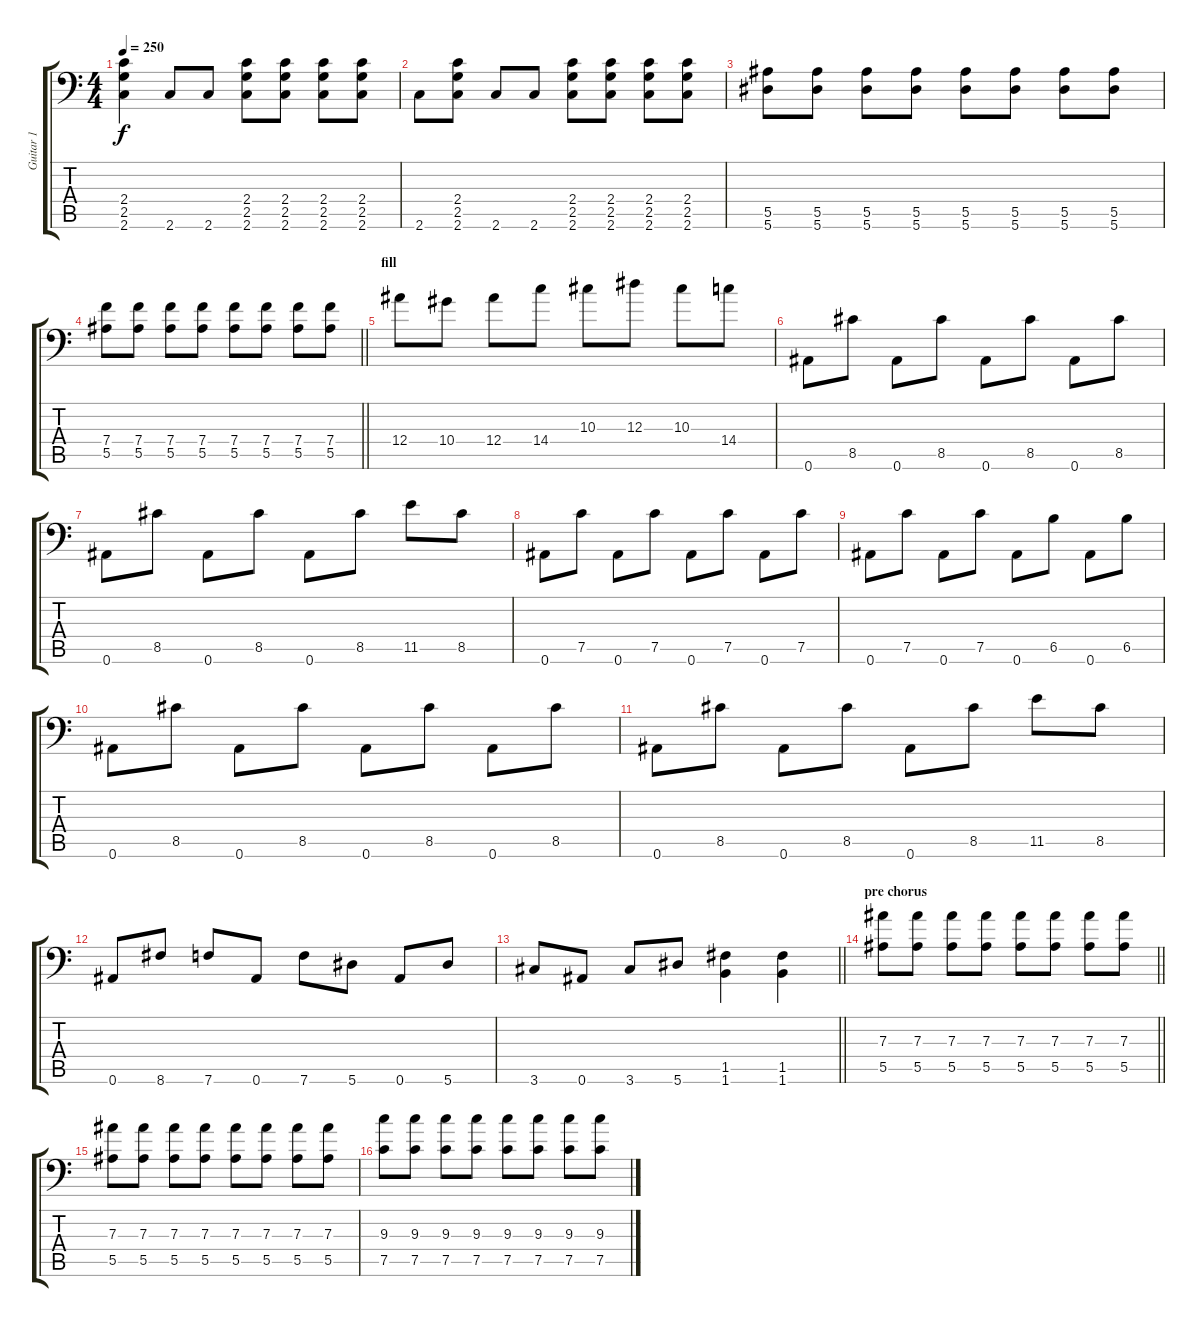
\track ("Guitar 1" "Guitar 1") {instrument distortionguitar}
\staff {score tabs}
\tuning (C4 G3 Eb3 Bb2 F2 Bb1) {hide}
\ts (4 4)
\tempo 250
\clef f4
\ks c
(2.4 2.5 2.6).4{dy f} 2.6.8 2.6.8 (2.4 2.5 2.6).8 (2.4 2.5 2.6).8 (2.4 2.5 2.6).8 (2.4 2.5 2.6).8 |
2.6.8 (2.4 2.5 2.6).8 2.6.8 2.6.8 (2.4 2.5 2.6).8 (2.4 2.5 2.6).8 (2.4 2.5 2.6).8 (2.4 2.5 2.6).8 |
(5.5 5.6).8 (5.5 5.6).8 (5.5 5.6).8 (5.5 5.6).8 (5.5 5.6).8 (5.5 5.6).8 (5.5 5.6).8 (5.5 5.6).8 |
\barLineRight lightlight
(7.4 5.5).8 (7.4 5.5).8 (7.4 5.5).8 (7.4 5.5).8 (7.4 5.5).8 (7.4 5.5).8 (7.4 5.5).8 (7.4 5.5).8 |
\section ("" "fill")
12.4.8 10.4.8 12.4.8 14.4.8 10.3.8 12.3.8 10.3.8 14.4.8 |
0.6.8 8.5.8 0.6.8 8.5.8 0.6.8 8.5.8 0.6.8 8.5.8 |
0.6.8 8.5.8 0.6.8 8.5.8 0.6.8 8.5.8 11.5.8 8.5.8 |
0.6.8 7.5.8 0.6.8 7.5.8 0.6.8 7.5.8 0.6.8 7.5.8 |
0.6.8 7.5.8 0.6.8 7.5.8 0.6.8 6.5.8 0.6.8 6.5.8 |
0.6.8 8.5.8 0.6.8 8.5.8 0.6.8 8.5.8 0.6.8 8.5.8 |
0.6.8 8.5.8 0.6.8 8.5.8 0.6.8 8.5.8 11.5.8 8.5.8 |
0.6.8 8.6.8 7.6.8 0.6.8 7.6.8 5.6.8 0.6.8 5.6.8 |
\barLineRight lightlight
3.6.8 0.6.8 3.6.8 5.6.8 (1.5 1.6).4 (1.5 1.6).4 |
\section ("" "pre chorus")
\barLineRight lightlight
(7.3 5.5).8 (7.3 5.5).8 (7.3 5.5).8 (7.3 5.5).8 (7.3 5.5).8 (7.3 5.5).8 (7.3 5.5).8 (7.3 5.5).8 |
(7.3 5.5).8 (7.3 5.5).8 (7.3 5.5).8 (7.3 5.5).8 (7.3 5.5).8 (7.3 5.5).8 (7.3 5.5).8 (7.3 5.5).8 |
(9.3 7.5).8 (9.3 7.5).8 (9.3 7.5).8 (9.3 7.5).8 (9.3 7.5).8 (9.3 7.5).8 (9.3 7.5).8 (9.3 7.5).8
